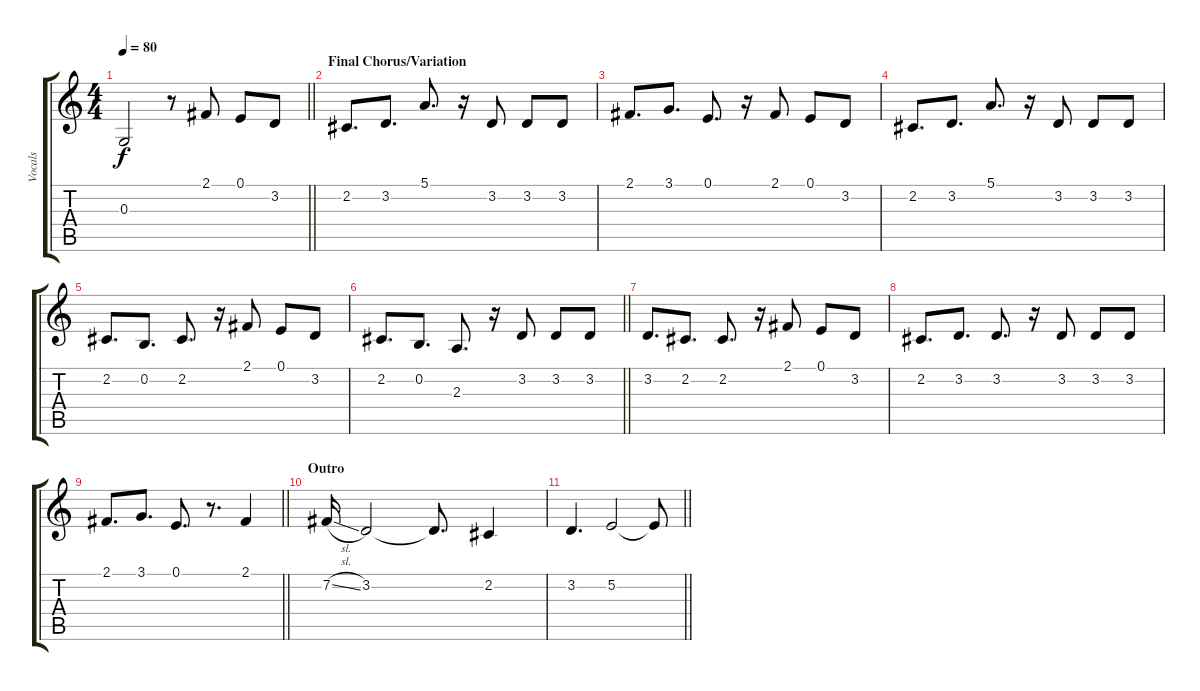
\track ("Vocals" "Vocals") {instrument oboe}
\staff {score tabs}
\tuning (E4 B3 G3 D3 A2 D2) {hide}
\ts (4 4)
\tempo 80
\clef g2
\barLineRight lightlight
\ks c
0.3.2{dy f} r.8 2.1.8 0.1.8 3.2.8 |
\section ("" "Final Chorus/Variation")
2.2.8{d} 3.2.8{d} 5.1.8{d} r.16 3.2.8 3.2.8 3.2.8 |
2.1.8{d} 3.1.8{d} 0.1.8{d} r.16 2.1.8 0.1.8 3.2.8 |
2.2.8{d} 3.2.8{d} 5.1.8{d} r.16 3.2.8 3.2.8 3.2.8 |
2.2.8{d} 0.2.8{d} 2.2.8{d} r.16 2.1.8 0.1.8 3.2.8 |
\barLineRight lightlight
2.2.8{d} 0.2.8{d} 2.3.8{d} r.16 3.2.8 3.2.8 3.2.8 |
3.2.8{d} 2.2.8{d} 2.2.8{d} r.16 2.1.8 0.1.8 3.2.8 |
2.2.8{d} 3.2.8{d} 3.2.8{d} r.16 3.2.8 3.2.8 3.2.8 |
\barLineRight lightlight
2.1.8{d} 3.1.8{d} 0.1.8{d} r.8{d} 2.1.4 |
\section ("" "Outro")
7.2{sl}.16 3.2.2 3.2{t}.8{d} 2.2.4 |
\barLineRight lightlight
3.2.4{d} 5.2.2 5.2{t}.8
